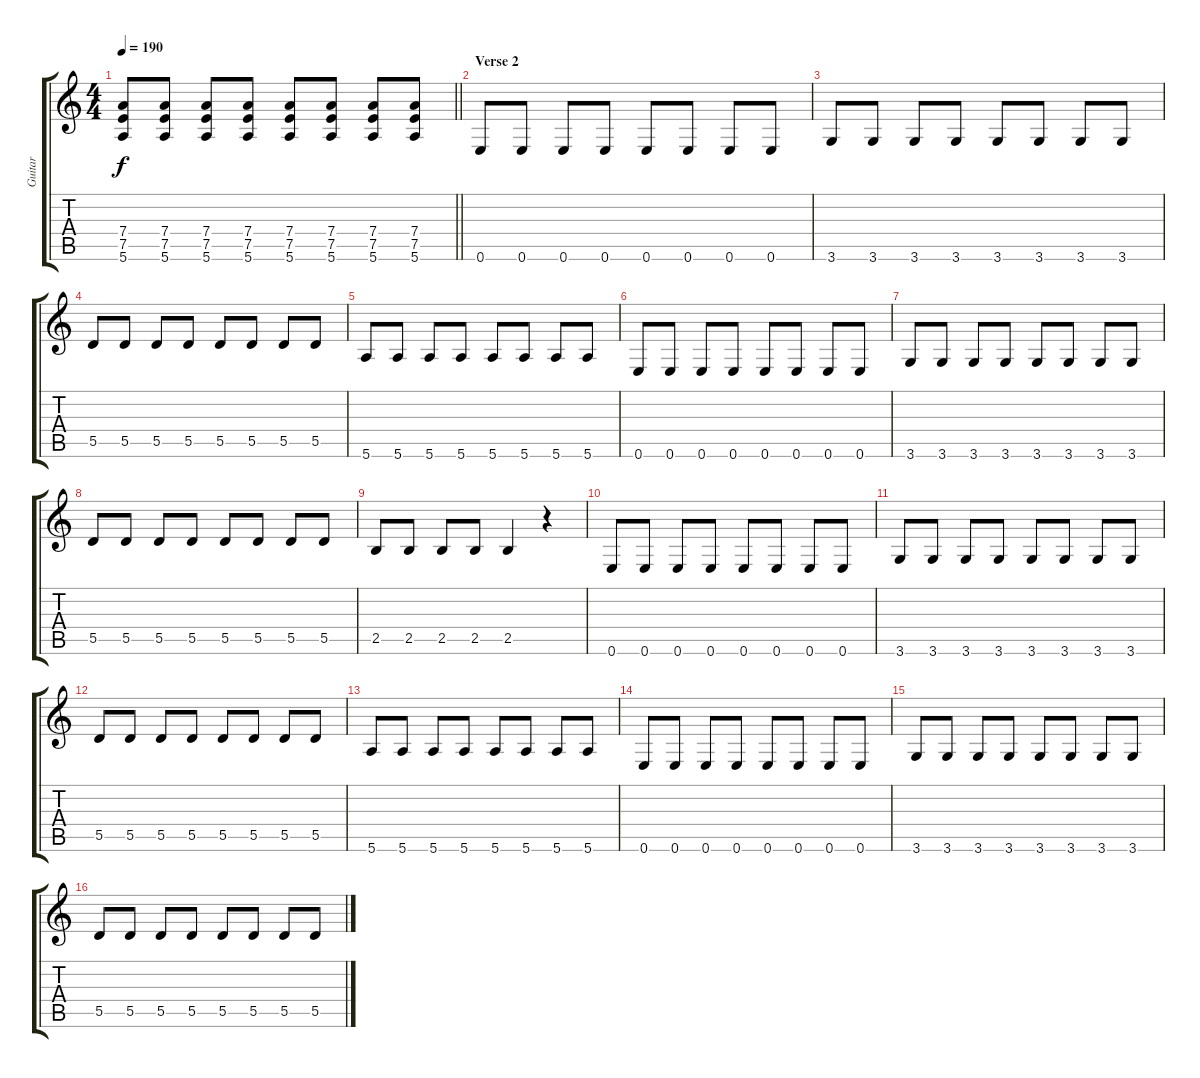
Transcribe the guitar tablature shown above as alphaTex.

\track ("Guitar" "Guitar") {instrument distortionguitar}
\staff {score tabs}
\tuning (E4 B3 G3 D3 A2 E2) {hide}
\ts (4 4)
\tempo 190
\clef g2
\barLineRight lightlight
\ks c
(7.4 7.5 5.6).8{dy f} (7.4 7.5 5.6).8 (7.4 7.5 5.6).8 (7.4 7.5 5.6).8 (7.4 7.5 5.6).8 (7.4 7.5 5.6).8 (7.4 7.5 5.6).8 (7.4 7.5 5.6).8 |
\section ("" "Verse 2")
0.6.8 0.6.8 0.6.8 0.6.8 0.6.8 0.6.8 0.6.8 0.6.8 |
3.6.8 3.6.8 3.6.8 3.6.8 3.6.8 3.6.8 3.6.8 3.6.8 |
5.5.8 5.5.8 5.5.8 5.5.8 5.5.8 5.5.8 5.5.8 5.5.8 |
5.6.8 5.6.8 5.6.8 5.6.8 5.6.8 5.6.8 5.6.8 5.6.8 |
0.6.8 0.6.8 0.6.8 0.6.8 0.6.8 0.6.8 0.6.8 0.6.8 |
3.6.8 3.6.8 3.6.8 3.6.8 3.6.8 3.6.8 3.6.8 3.6.8 |
5.5.8 5.5.8 5.5.8 5.5.8 5.5.8 5.5.8 5.5.8 5.5.8 |
2.5.8 2.5.8 2.5.8 2.5.8 2.5.4 r.4 |
0.6.8 0.6.8 0.6.8 0.6.8 0.6.8 0.6.8 0.6.8 0.6.8 |
3.6.8 3.6.8 3.6.8 3.6.8 3.6.8 3.6.8 3.6.8 3.6.8 |
5.5.8 5.5.8 5.5.8 5.5.8 5.5.8 5.5.8 5.5.8 5.5.8 |
5.6.8 5.6.8 5.6.8 5.6.8 5.6.8 5.6.8 5.6.8 5.6.8 |
0.6.8 0.6.8 0.6.8 0.6.8 0.6.8 0.6.8 0.6.8 0.6.8 |
3.6.8 3.6.8 3.6.8 3.6.8 3.6.8 3.6.8 3.6.8 3.6.8 |
5.5.8 5.5.8 5.5.8 5.5.8 5.5.8 5.5.8 5.5.8 5.5.8
